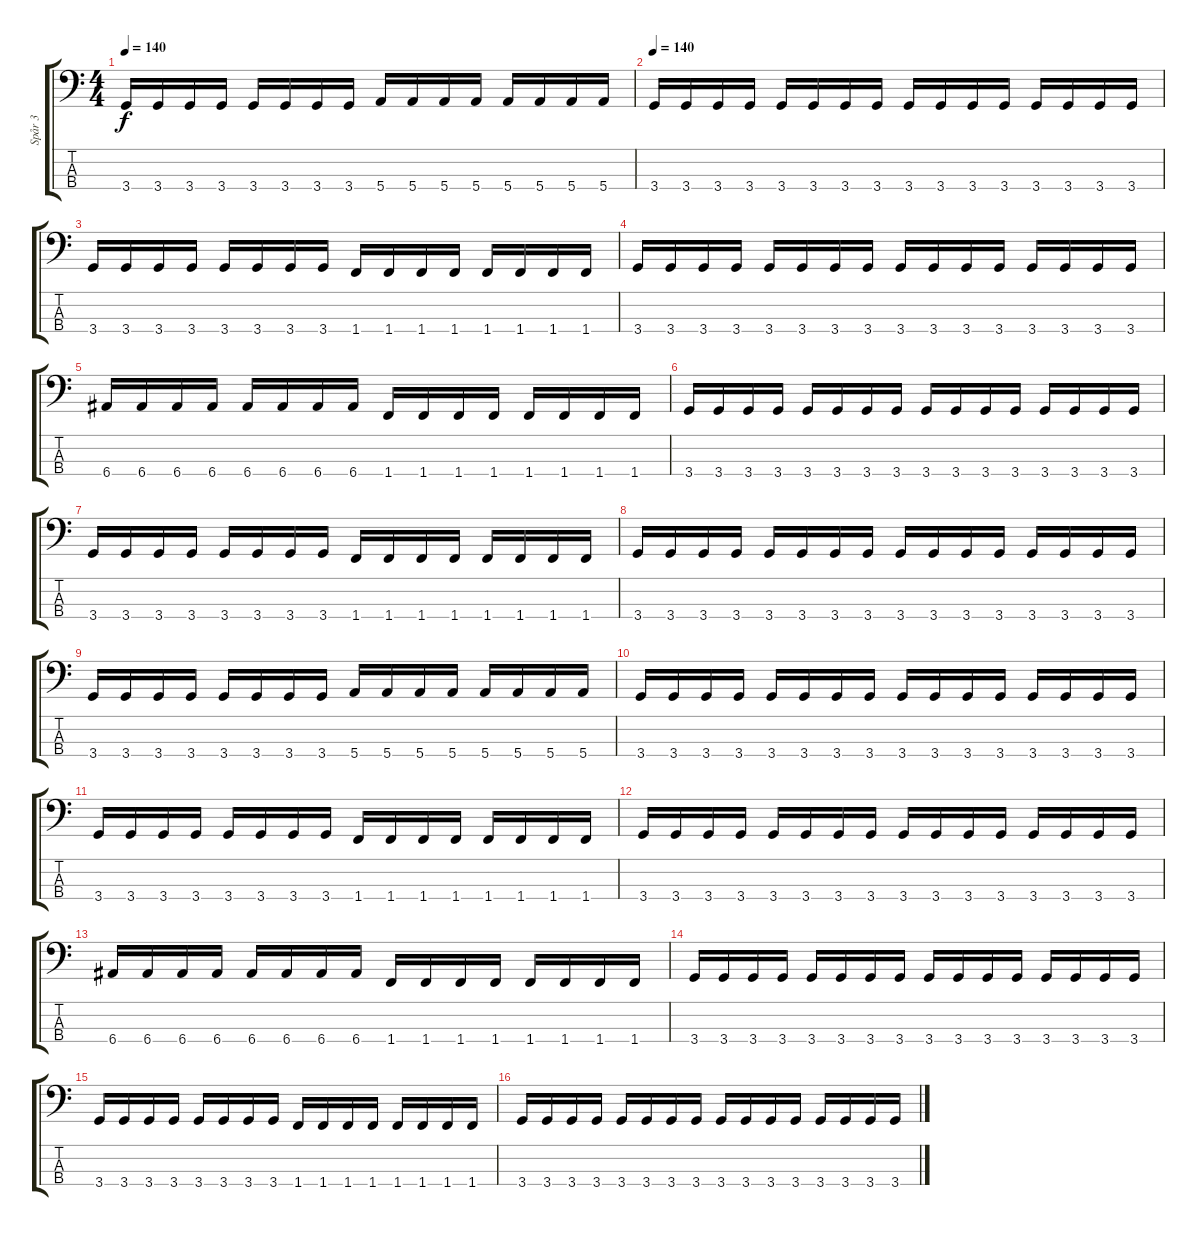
\track ("Spår 3" "Spår 3") {instrument electricbassfinger}
\staff {score tabs}
\tuning (G2 D2 A1 E1) {hide}
\ts (4 4)
\tempo 140
\clef f4
\ks c
3.4.16{dy f} 3.4.16 3.4.16 3.4.16 3.4.16 3.4.16 3.4.16 3.4.16 5.4.16 5.4.16 5.4.16 5.4.16 5.4.16 5.4.16 5.4.16 5.4.16 |
\tempo 140
3.4.16 3.4.16 3.4.16 3.4.16 3.4.16 3.4.16 3.4.16 3.4.16 3.4.16 3.4.16 3.4.16 3.4.16 3.4.16 3.4.16 3.4.16 3.4.16 |
3.4.16 3.4.16 3.4.16 3.4.16 3.4.16 3.4.16 3.4.16 3.4.16 1.4.16 1.4.16 1.4.16 1.4.16 1.4.16 1.4.16 1.4.16 1.4.16 |
3.4.16 3.4.16 3.4.16 3.4.16 3.4.16 3.4.16 3.4.16 3.4.16 3.4.16 3.4.16 3.4.16 3.4.16 3.4.16 3.4.16 3.4.16 3.4.16 |
6.4.16 6.4.16 6.4.16 6.4.16 6.4.16 6.4.16 6.4.16 6.4.16 1.4.16 1.4.16 1.4.16 1.4.16 1.4.16 1.4.16 1.4.16 1.4.16 |
3.4.16 3.4.16 3.4.16 3.4.16 3.4.16 3.4.16 3.4.16 3.4.16 3.4.16 3.4.16 3.4.16 3.4.16 3.4.16 3.4.16 3.4.16 3.4.16 |
3.4.16 3.4.16 3.4.16 3.4.16 3.4.16 3.4.16 3.4.16 3.4.16 1.4.16 1.4.16 1.4.16 1.4.16 1.4.16 1.4.16 1.4.16 1.4.16 |
3.4.16 3.4.16 3.4.16 3.4.16 3.4.16 3.4.16 3.4.16 3.4.16 3.4.16 3.4.16 3.4.16 3.4.16 3.4.16 3.4.16 3.4.16 3.4.16 |
3.4.16 3.4.16 3.4.16 3.4.16 3.4.16 3.4.16 3.4.16 3.4.16 5.4.16 5.4.16 5.4.16 5.4.16 5.4.16 5.4.16 5.4.16 5.4.16 |
3.4.16 3.4.16 3.4.16 3.4.16 3.4.16 3.4.16 3.4.16 3.4.16 3.4.16 3.4.16 3.4.16 3.4.16 3.4.16 3.4.16 3.4.16 3.4.16 |
3.4.16 3.4.16 3.4.16 3.4.16 3.4.16 3.4.16 3.4.16 3.4.16 1.4.16 1.4.16 1.4.16 1.4.16 1.4.16 1.4.16 1.4.16 1.4.16 |
3.4.16 3.4.16 3.4.16 3.4.16 3.4.16 3.4.16 3.4.16 3.4.16 3.4.16 3.4.16 3.4.16 3.4.16 3.4.16 3.4.16 3.4.16 3.4.16 |
6.4.16 6.4.16 6.4.16 6.4.16 6.4.16 6.4.16 6.4.16 6.4.16 1.4.16 1.4.16 1.4.16 1.4.16 1.4.16 1.4.16 1.4.16 1.4.16 |
3.4.16 3.4.16 3.4.16 3.4.16 3.4.16 3.4.16 3.4.16 3.4.16 3.4.16 3.4.16 3.4.16 3.4.16 3.4.16 3.4.16 3.4.16 3.4.16 |
3.4.16 3.4.16 3.4.16 3.4.16 3.4.16 3.4.16 3.4.16 3.4.16 1.4.16 1.4.16 1.4.16 1.4.16 1.4.16 1.4.16 1.4.16 1.4.16 |
3.4.16 3.4.16 3.4.16 3.4.16 3.4.16 3.4.16 3.4.16 3.4.16 3.4.16 3.4.16 3.4.16 3.4.16 3.4.16 3.4.16 3.4.16 3.4.16
